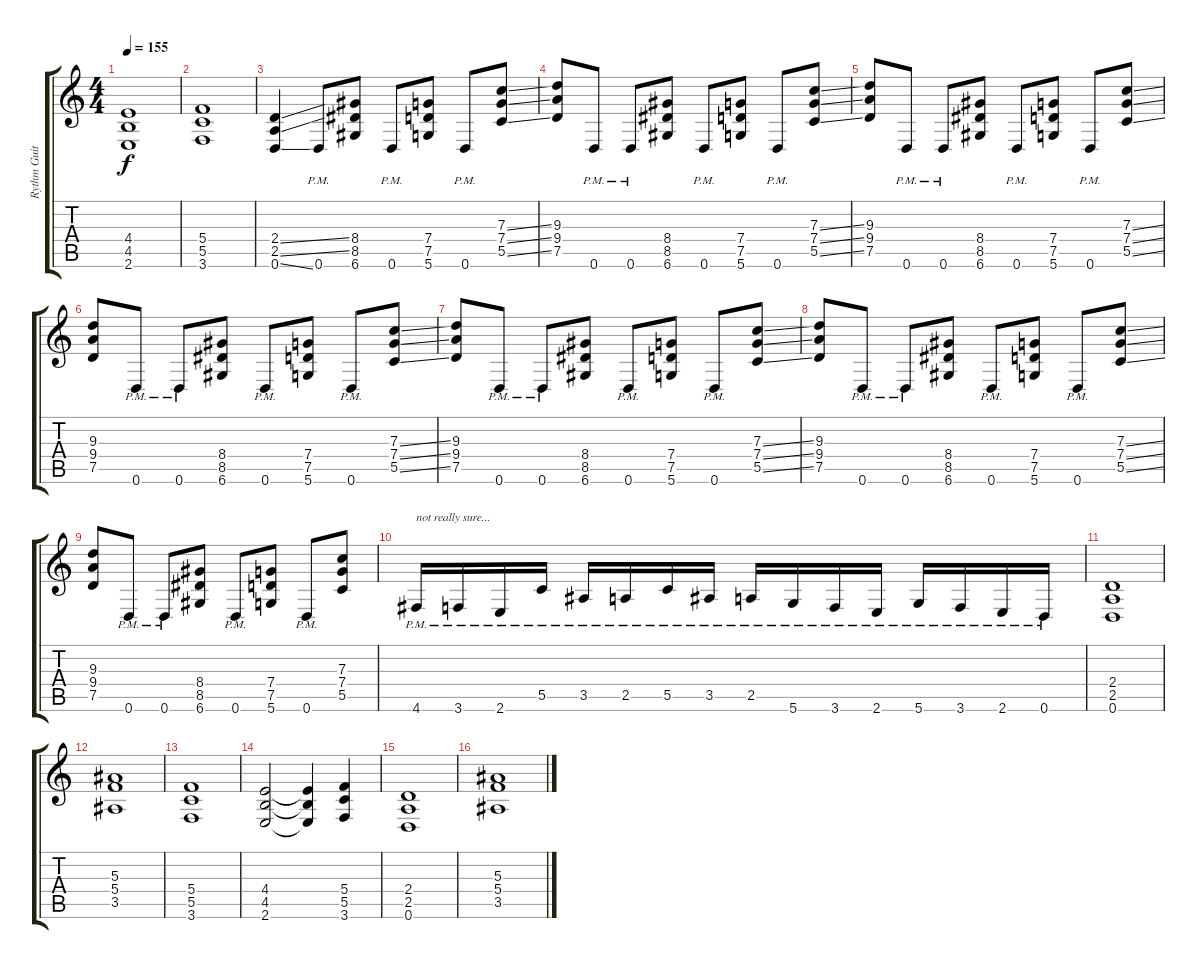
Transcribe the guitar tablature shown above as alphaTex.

\track ("Rythm Guitar (Mille Petrozza)" "Rythm Guit") {instrument distortionguitar}
\staff {score tabs}
\tuning (D4 A3 F3 C3 G2 D2) {hide}
\ts (4 4)
\tempo 155
\clef g2
\ks c
(4.4 4.5 2.6).1{dy f} |
(5.4 5.5 3.6).1 |
(2.4{ss} 2.5{ss} 0.6{ss}).4 0.6{pm}.8 (8.4 8.5 6.6).8 0.6{pm}.8 (7.4 7.5 5.6).8 0.6{pm}.8 (7.3{ss} 7.4{ss} 5.5{ss}).8 |
(9.3 9.4 7.5).8 0.6{pm}.8 0.6{pm}.8 (8.4 8.5 6.6).8 0.6{pm}.8 (7.4 7.5 5.6).8 0.6{pm}.8 (7.3{ss} 7.4{ss} 5.5{ss}).8 |
(9.3 9.4 7.5).8 0.6{pm}.8 0.6{pm}.8 (8.4 8.5 6.6).8 0.6{pm}.8 (7.4 7.5 5.6).8 0.6{pm}.8 (7.3{ss} 7.4{ss} 5.5{ss}).8 |
(9.3 9.4 7.5).8 0.6{pm}.8 0.6{pm}.8 (8.4 8.5 6.6).8 0.6{pm}.8 (7.4 7.5 5.6).8 0.6{pm}.8 (7.3{ss} 7.4{ss} 5.5{ss}).8 |
(9.3 9.4 7.5).8 0.6{pm}.8 0.6{pm}.8 (8.4 8.5 6.6).8 0.6{pm}.8 (7.4 7.5 5.6).8 0.6{pm}.8 (7.3{ss} 7.4{ss} 5.5{ss}).8 |
(9.3 9.4 7.5).8 0.6{pm}.8 0.6{pm}.8 (8.4 8.5 6.6).8 0.6{pm}.8 (7.4 7.5 5.6).8 0.6{pm}.8 (7.3{ss} 7.4{ss} 5.5{ss}).8 |
(9.3 9.4 7.5).8 0.6{pm}.8 0.6{pm}.8 (8.4 8.5 6.6).8 0.6{pm}.8 (7.4 7.5 5.6).8 0.6{pm}.8 (7.3 7.4 5.5).8 |
4.6{pm}.16{txt "not really sure..."} 3.6{pm}.16 2.6{pm}.16 5.5{pm}.16 3.5{pm}.16 2.5{pm}.16 5.5{pm}.16 3.5{pm}.16 2.5{pm}.16 5.6{pm}.16 3.6{pm}.16 2.6{pm}.16 5.6{pm}.16 3.6{pm}.16 2.6{pm}.16 0.6{pm}.16 |
(2.4 2.5 0.6).1 |
(5.3 5.4 3.5).1 |
(5.4 5.5 3.6).1 |
(4.4 4.5 2.6).2 (4.4{t} 4.5{t} 2.6{t}).4 (5.4 5.5 3.6).4 |
(2.4 2.5 0.6).1 |
(5.3 5.4 3.5).1
